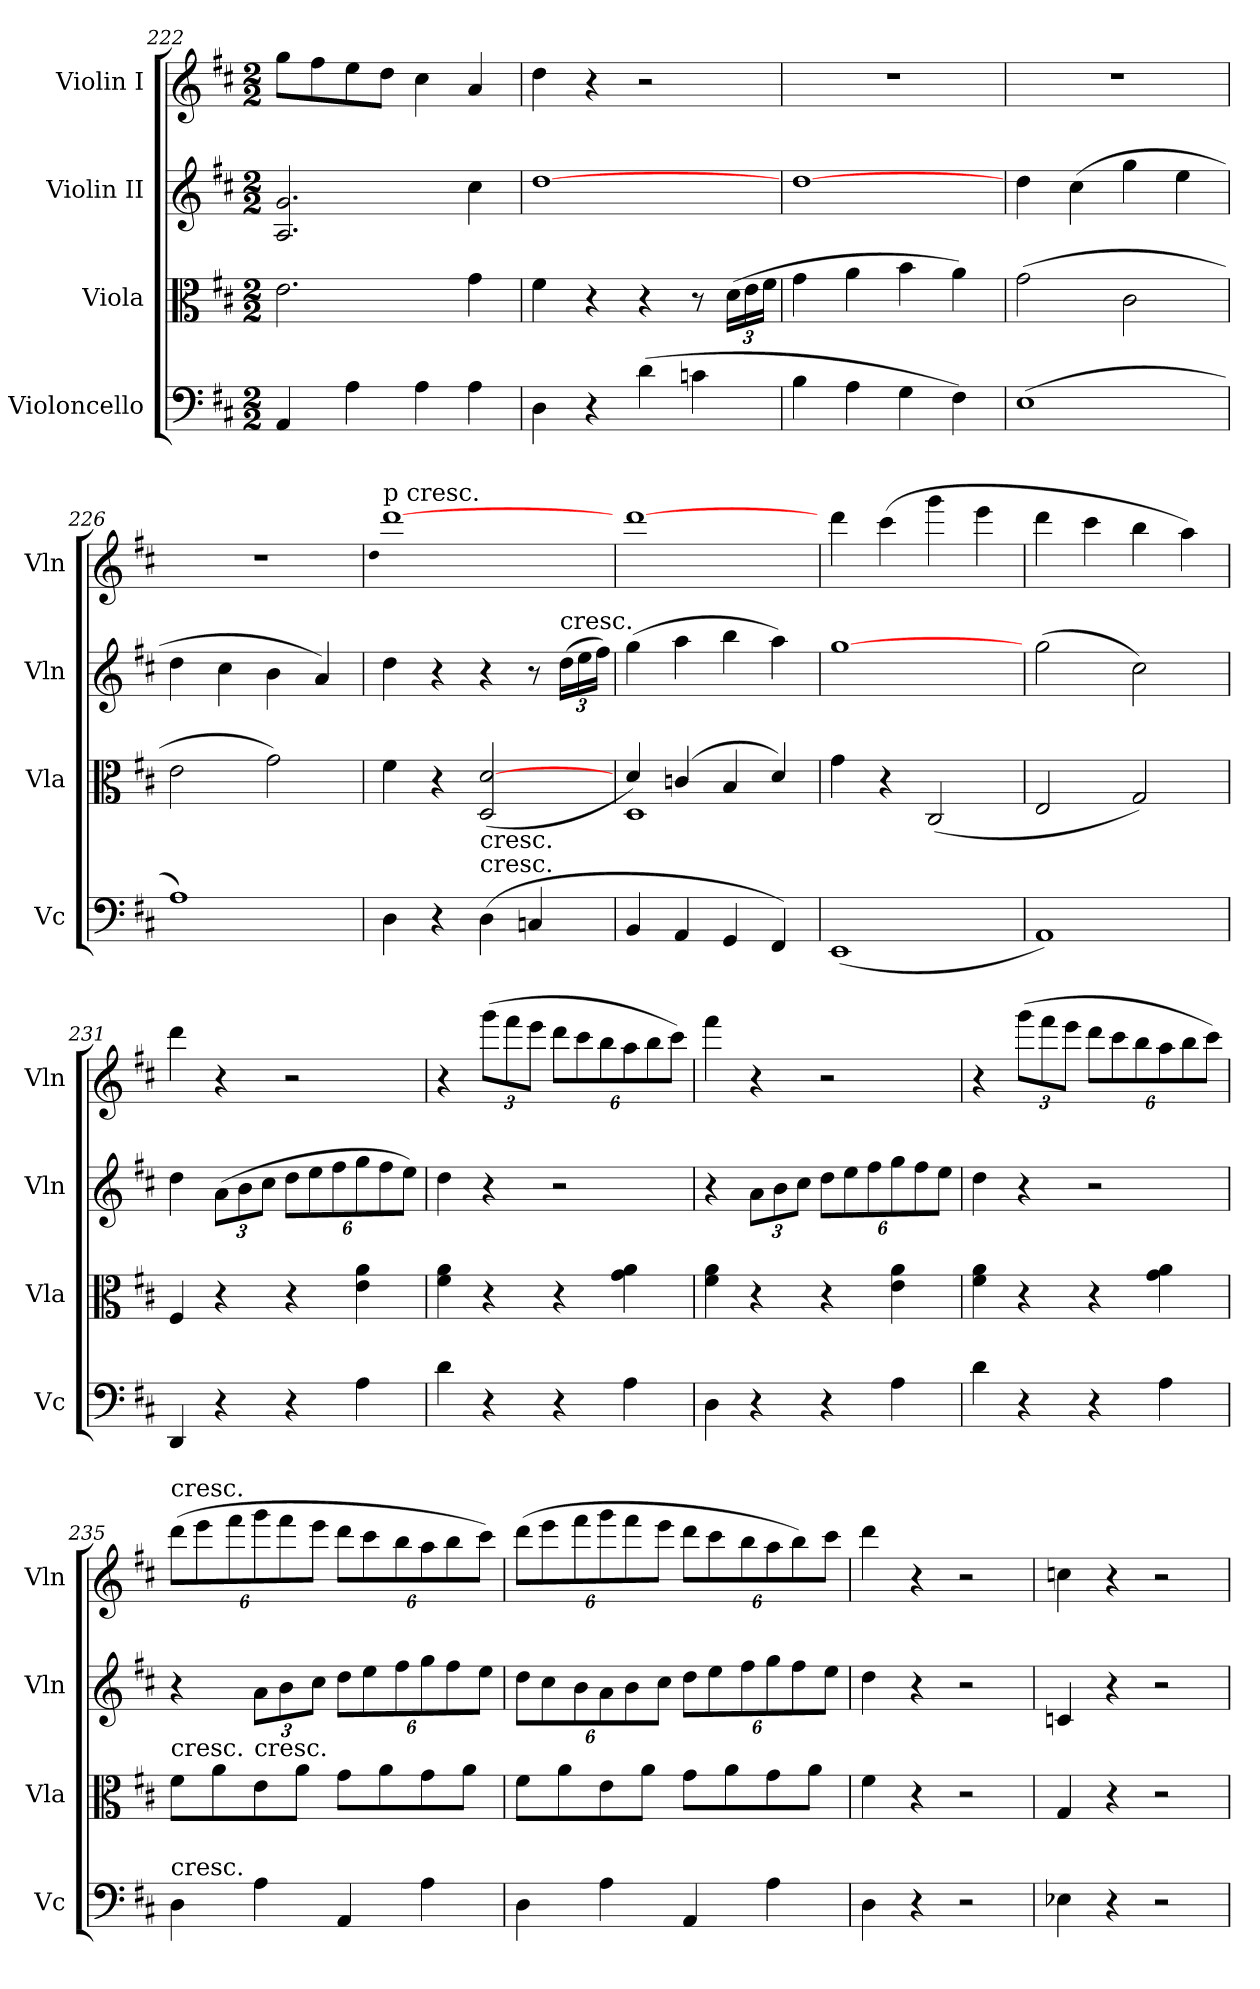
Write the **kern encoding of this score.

**kern	**kern	**kern	**kern
*part4	*part3	*part2	*part1
*staff4	*staff3	*staff2	*staff1
*I"Violoncello	*I"Viola	*I"Violin II	*I"Violin I
*I'Vc	*I'Vla	*I'Vln	*I'Vln
*clefF4	*clefC3	*clefG2	*clefG2
*k[f#c#]	*k[f#c#]	*k[f#c#]	*k[f#c#]
*D:	*D:	*D:	*D:
*M2/2	*M2/2	*M2/2	*M2/2
=222	=222	=222	=222
4AA	2.e	2.A 2.g	8gg\L
.	.	.	8ff#\
4A	.	.	8ee\
.	.	.	8dd\J
4A	.	.	4cc#
4A	4g	4cc#	4a
=223	=223	=223	=223
4D	4f#	[1dd	4dd
4r	4r	.	4r
(4d	4r	.	2r
4cn	8r	.	.
.	(24d\LL	.	.
.	24e\	.	.
.	24f#\JJ	.	.
=224	=224	=224	=224
4B	4g	[1dd	1r
4A	4a	.	.
4G	4b	.	.
4F#)	4a)	.	.
=225	=225	=225	=225
(1E	(2g	4dd	1r
.	.	(4cc#	.
.	2c#	4gg	.
.	.	4ee	.
=226	=226	=226	=226
1A)	2e	4dd	1r
.	.	4cc#	.
.	2g)	4b	.
.	.	4a)	.
=227	=227	=227	=227
.	.	.	qqdd
!	!	!	!LO:TX:a:t=p  cresc.
4D	4f#	4dd	[1ddd
4r	4r	4r	.
!LO:TX:a:t=cresc.	!	!	!
!LO:TX:a:t=cresc.	!	!	!
(4D	(2D [2d	4r	.
4Cn	.	8r	.
!	!	!LO:TX:a:t=cresc.	!
.	.	(24dd\LL	.
.	.	24ee\	.
.	.	24ff#\JJ)	.
=228	=228	=228	=228
*	*^	*	*
4BB	4d)	1D	(4gg	[1ddd
4AA	(4cn	.	4aa	.
4GG	4B	.	4bb	.
4FF#)	4d)	.	4aa)	.
*	*v	*v	*	*
=229	=229	=229	=229
(1EE	4g	[1gg	4ddd
.	4r	.	(4ccc#
.	(2C#	.	4ggg
.	.	.	4eee
=230	=230	=230	=230
1AA)	2E	(2gg	4ddd
.	.	.	4ccc#
.	2G)	2cc#)	4bb
.	.	.	4aa)
=231	=231	=231	=231
4DD	4F#	4dd	4ddd
4r	4r	(12a\L	4r
.	.	12b\	.
.	.	12cc#\J	.
4r	4r	12dd\L	2r
.	.	12ee\	.
.	.	12ff#\	.
4A	4e 4a	12gg\	.
.	.	12ff#\	.
.	.	12ee\J)	.
=232	=232	=232	=232
4d	4f# 4a	4dd	4r
4r	4r	4r	(12ggg\L
.	.	.	12fff#\
.	.	.	12eee\J
4r	4r	2r	12ddd\L
.	.	.	12ccc#\
.	.	.	12bb\
4A	4g 4a	.	12aa\
.	.	.	12bb\
.	.	.	12ccc#\J)
=233	=233	=233	=233
4D	4f# 4a	4r	4fff#
4r	4r	12a\L	4r
.	.	12b\	.
.	.	12cc#\J	.
4r	4r	12dd\L	2r
.	.	12ee\	.
.	.	12ff#\	.
4A	4e 4a	12gg\	.
.	.	12ff#\	.
.	.	12ee\J	.
=234	=234	=234	=234
4d	4f# 4a	4dd	4r
4r	4r	4r	(12ggg\L
.	.	.	12fff#\
.	.	.	12eee\J
4r	4r	2r	12ddd\L
.	.	.	12ccc#\
.	.	.	12bb\
4A	4g 4a	.	12aa\
.	.	.	12bb\
.	.	.	12ccc#\J)
=235	=235	=235	=235
!	!	!	!LO:TX:a:t=cresc.
!	!LO:TX:a:t=cresc.	!	!
!LO:TX:a:t=cresc.	!	!	!
4D	8f#\L	4r	(12ddd\L
.	.	.	12eee\
.	8a\	.	.
.	.	.	12fff#\
!	!LO:TX:a:t=cresc.	!	!
4A	8e\	12a\L	12ggg\
.	.	12b\	12fff#\
.	8a\J	.	.
.	.	12cc#\J	12eee\J
4AA	8g\L	12dd\L	12ddd\L
.	.	12ee\	12ccc#\
.	8a\	.	.
.	.	12ff#\	12bb\
4A	8g\	12gg\	12aa\
.	.	12ff#\	12bb\
.	8a\J	.	.
.	.	12ee\J	12ccc#\J)
=236	=236	=236	=236
4D	8f#\L	12dd\L	(12ddd\L
.	.	12cc#\	12eee\
.	8a\	.	.
.	.	12b\	12fff#\
4A	8e\	12a\	12ggg\
.	.	12b\	12fff#\
.	8a\J	.	.
.	.	12cc#\J	12eee\J
4AA	8g\L	12dd\L	12ddd\L
.	.	12ee\	12ccc#\
.	8a\	.	.
.	.	12ff#\	12bb\
4A	8g\	12gg\	12aa\
.	.	12ff#\	12bb\)
.	8a\J	.	.
.	.	12ee\J	12ccc#\J
=237	=237	=237	=237
4D	4f#	4dd	4ddd
4r	4r	4r	4r
2r	2r	2r	2r
=238	=238	=238	=238
4E-X	4G	4cn	4ccn
4r	4r	4r	4r
2r	2r	2r	2r
=	=	=	=
*-	*-	*-	*-
